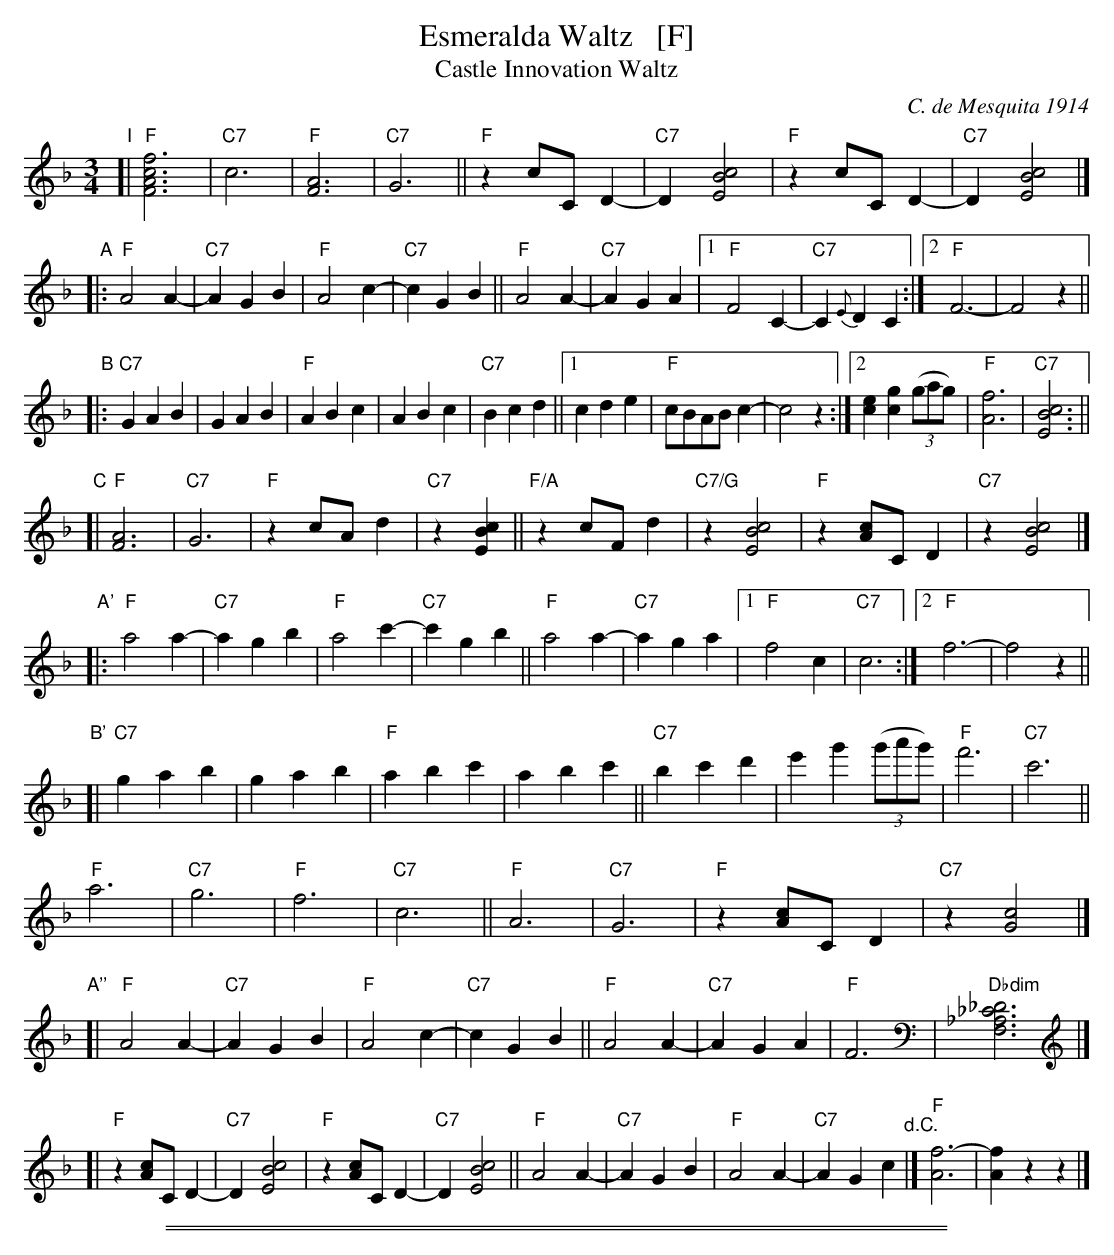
X:1
T: Esmeralda Waltz   [F]
T: Castle Innovation Waltz
C: C. de Mesquita 1914
M: 3/4
L: 1/8
K: F
"I"[|\
"F"[f6c6A6F6] | "C7"c6 | "F"[A6F6] | "C7"G6 ||\
"F"z2 cC D2- | "C7"D2 [c4B4E4] | "F"z2 cC D2- | "C7"D2 [c4B4E4] |]
"A"|:\
"F"A4 A2- | "C7"A2 G2 B2 | "F"A4 c2- | "C7"c2 G2 B2 ||\
"F"A4 A2- | "C7"A2 G2 A2 |1 "F"F4 C2- | "C7"C2 {E}D2 C2 :|2 "F"F6- | F4 z2 ||
"B"|:\
"C7"G2 A2 B2 | G2 A2 B2 | "F"A2 B2 c2 | A2 B2 c2 | "C7"B2 c2 d2 ||\
[1 c2 d2 e2 | "F"cBAB c2- | c4 z2 :|[2 [e2c2] [g2c2] (3(gag) | "F"[f6A6] | "C7"[c6B6E6] ||
"C"[|\
"F"[A6F6] | "C7"G6 | "F"z2 cA d2 | "C7"z2 [c2B2E2] ||\
"F/A"z2 cFd2 | "C7/G"z2 [c4B4E4] | "F"z2 [cA]C D2 | "C7"z2 [c4B4E4] |]
"A'"|:\
"F"a4 a2- | "C7"a2 g2 b2 | "F"a4 c'2- | "C7"c'2 g2 b2 ||\
"F"a4 a2- | "C7"a2 g2 a2 |1 "F"f4 c2 | "C7"c6 :|2 "F"f6- | f4 z2 ||
"B'"[|\
"C7"g2 a2 b2 | g2 a2 b2 | "F"a2 b2 c'2 | a2 b2 c'2 ||\
"C7"b2 c'2 d'2 | e'2 g'2 (3(g'a'g') | "F"f'6 | "C7"c'6 ||
"F"a6 | "C7"g6 | "F"f6 | "C7"c6 ||\
"F"A6 | "C7"G6 | "F"z2 [cA]C D2 | "C7"z2 [c4G4] |]
"A''"[|\
"F"A4 A2- | "C7"A2 G2 B2 | "F"A4 c2- | "C7"c2 G2 B2 ||\
"F"A4 A2- | "C7"A2 G2 A2 | "F"F6 | "Dbdim"[_D6_C6_A,6F,6] |]
[|\
"F"z2 [cA]C D2- | "C7"D2 [c4B4E4] | "F"z2 [cA]C D2- | "C7"D2 [c4B4E4] ||\
"F"A4 A2- | "C7"A2 G2 B2 | "F"A4 A2- | "C7"A2 G2 c2 "^d.C."|]\
"F"[f6-A6] | [f2A2] z2 z2 |]
